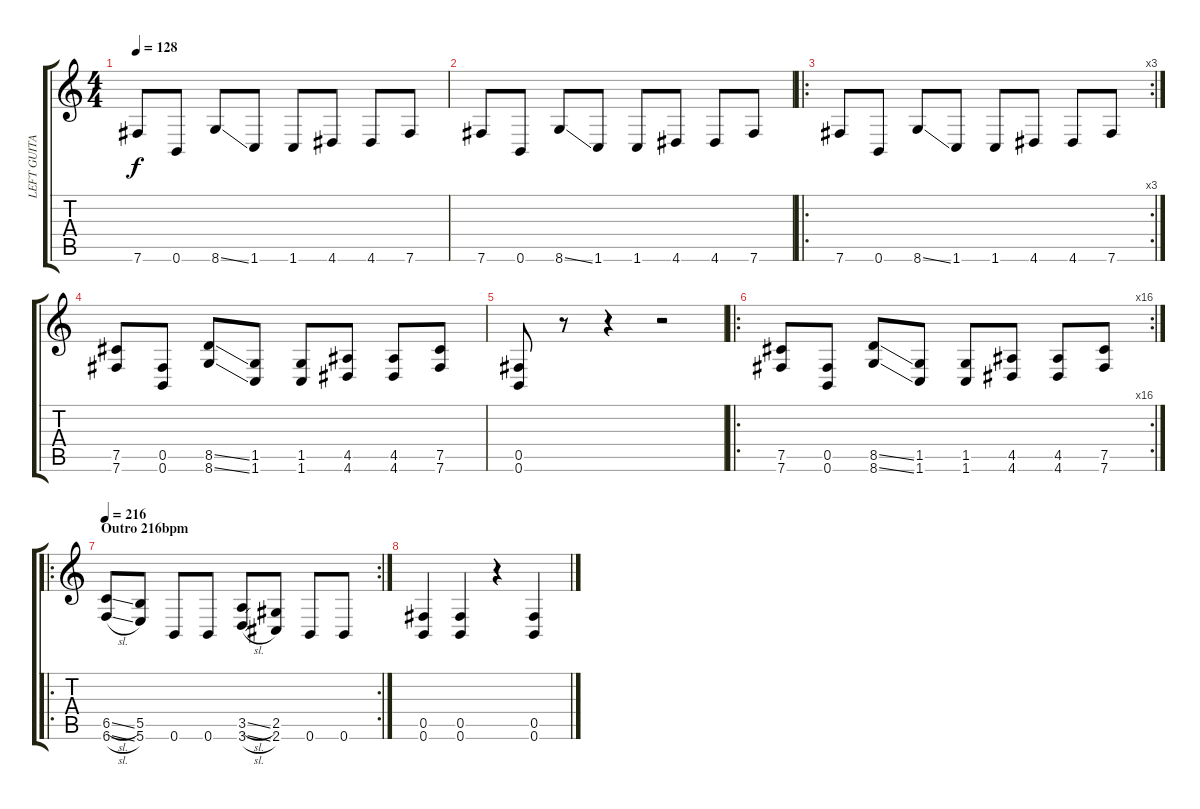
\track ("LEFT GUITAR" "LEFT GUITA") {instrument distortionguitar}
\staff {score tabs}
\tuning (Db4 Ab3 E3 B2 Gb2 B1) {hide}
\ts (4 4)
\tempo 128
\clef g2
\ks c
7.6.8{dy f} 0.6.8 8.6{ss}.8 1.6.8 1.6.8 4.6.8 4.6.8 7.6.8 |
7.6.8 0.6.8 8.6{ss}.8 1.6.8 1.6.8 4.6.8 4.6.8 7.6.8 |
\ro
\rc 3
7.6.8 0.6.8 8.6{ss}.8 1.6.8 1.6.8 4.6.8 4.6.8 7.6.8 |
(7.5 7.6).8 (0.5 0.6).8 (8.5{ss} 8.6{ss}).8 (1.5 1.6).8 (1.5 1.6).8 (4.5 4.6).8 (4.5 4.6).8 (7.5 7.6).8 |
(0.5 0.6).8 r.8 r.4 r.2 |
\ro
\rc 16
(7.5 7.6).8 (0.5 0.6).8 (8.5{ss} 8.6{ss}).8 (1.5 1.6).8 (1.5 1.6).8 (4.5 4.6).8 (4.5 4.6).8 (7.5 7.6).8 |
\ro
\rc 2
\section ("" "Outro 216bpm")
\tempo 216
(6.5{sl} 6.6{sl}).8 (5.5 5.6).8 0.6.8 0.6.8 (3.5{sl} 3.6{sl}).8 (2.5 2.6).8 0.6.8 0.6.8 |
(0.5 0.6).4 (0.5 0.6).4 r.4 (0.5 0.6).4
